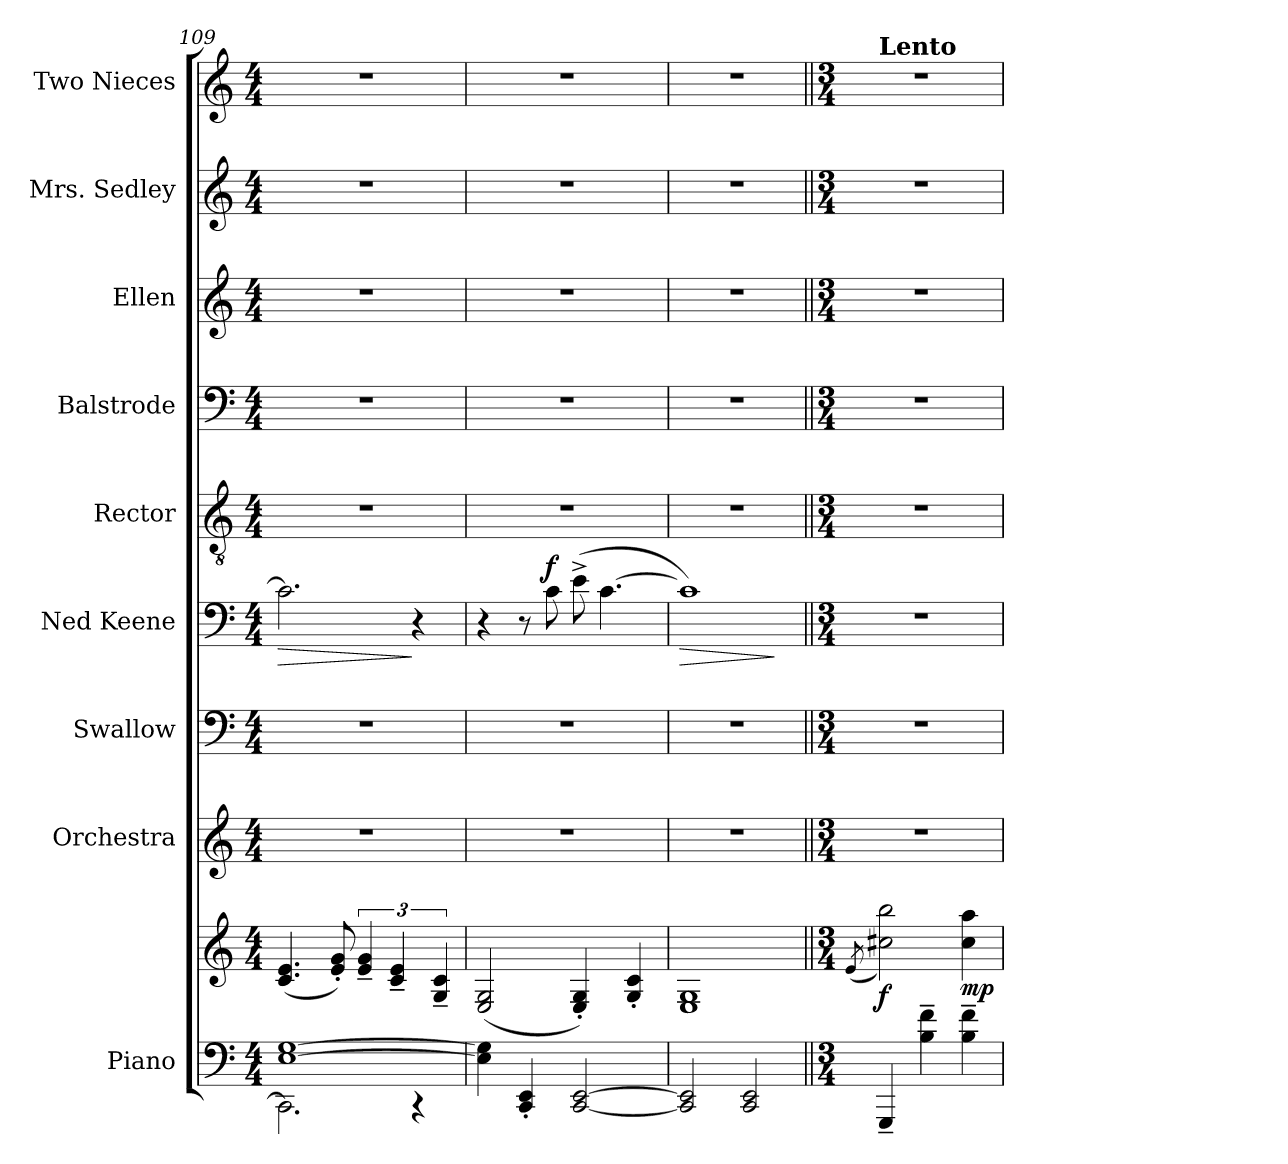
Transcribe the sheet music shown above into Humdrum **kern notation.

**kern	**kern	**dynam	**kern	**kern	**kern	**dynam	**kern	**kern	**kern	**kern	**kern
*part9	*part9	*part9	*part8	*part7	*part6	*part6	*part5	*part4	*part3	*part2	*part1
*staff10	*staff9	*staff9/10	*staff8	*staff7	*staff6	*staff6	*staff5	*staff4	*staff3	*staff2	*staff1
*I"Piano	*	*	*I"Orchestra	*I"Swallow	*I"Ned Keene	*	*I"Rector	*I"Balstrode	*I"Ellen	*I"Mrs. Sedley	*I"Two Nieces
*I'Pno.	*	*	*I'Orch.	*I'S.	*I'K.	*	*I'R.	*I'B.	*I'E.	*I'Mrs. S.	*I'2 N.
*clefF4	*clefG2	*	*clefG2	*clefF4	*clefF4	*	*clefGv2	*clefF4	*clefG2	*clefG2	*clefG2
*k[]	*k[]	*	*k[]	*k[]	*k[]	*	*k[]	*k[]	*k[]	*k[]	*k[]
*M4/4	*M4/4	*	*M4/4	*M4/4	*M4/4	*	*M4/4	*M4/4	*M4/4	*M4/4	*M4/4
=109	=109	=109	=109	=109	=109	=109	=109	=109	=109	=109	=109
*^	*	*	*	*	*	*	*	*	*	*	*
!	!	!	!LO:DY:b	!	!	!	!LO:HP:b	!	!	!	!	!
[1E [1G	2.CC\]	(<4.c/ 4.e/	other-dynamics	1r	1r	2.c\]	>	1r	1r	1r	1r	1r
.	.	8e/' 8g/')	.	.	.	.	.	.	.	.	.	.
.	.	6e/~ 6g/~	.	.	.	.	.	.	.	.	.	.
.	.	6c/~ 6e/~	.	.	.	.	.	.	.	.	.	.
.	4r	.	.	.	.	4r	]	.	.	.	.	.
.	.	6G/~ 6c/~	.	.	.	.	.	.	.	.	.	.
*v	*v	*	*	*	*	*	*	*	*	*	*	*
=110	=110	=110	=110	=110	=110	=110	=110	=110	=110	=110	=110
4E\] 4G\]	(<2E/ 2G/	.	1r	1r	4r	.	1r	1r	1r	1r	1r
4CC/' 4EE/'	.	.	.	.	8r	.	.	.	.	.	.
!	!	!	!	!	!	!LO:DY:a	!	!	!	!	!
.	.	.	.	.	8c\	f	.	.	.	.	.
[2CC/ [2EE/	4E/' 4G/')	.	.	.	(>8e^\	.	.	.	.	.	.
.	.	.	.	.	[4.c\	.	.	.	.	.	.
.	4G/' 4c/'	.	.	.	.	.	.	.	.	.	.
=111	=111	=111	=111	=111	=111	=111	=111	=111	=111	=111	=111
!	!	!	!	!	!	!LO:HP:b	!	!	!	!	!
2CC/] 2EE/]	1E 1G	.	1r	1r	1c])	>	1r	1r	1r	1r	1r
2CC/ 2EE/	.	.	.	.	.	.	.	.	.	.	.
.	.	.	.	.	.	]	.	.	.	.	.
=112||	=112||	=112||	=112||	=112||	=112||	=112||	=112||	=112||	=112||	=112||	=112||
*M3/4	*M3/4	*	*M3/4	*M3/4	*M3/4	*	*M3/4	*M3/4	*M3/4	*M3/4	*M3/4
*	*	*	*	*	*	*	*	*	*	*	*MM66
.	(<8qe/	.	.	.	.	.	.	.	.	.	.
!	!	!	!	!	!	!	!	!	!	!	!LO:TX:a:B:t=Lento
!	!	!LO:DY:b	!	!	!	!	!	!	!	!	!
4GGG~/	2cc#X\ 2bb\)	f	2.r	2.r	2.r	.	2.r	2.r	2.r	2.r	2.r
4B\~ 4f\~	.	.	.	.	.	.	.	.	.	.	.
!	!	!LO:DY:b	!	!	!	!	!	!	!	!	!
4B\~ 4f\~	4cc#\ 4aa\	mp	.	.	.	.	.	.	.	.	.
=	=	=	=	=	=	=	=	=	=	=	=
*-	*-	*-	*-	*-	*-	*-	*-	*-	*-	*-	*-
